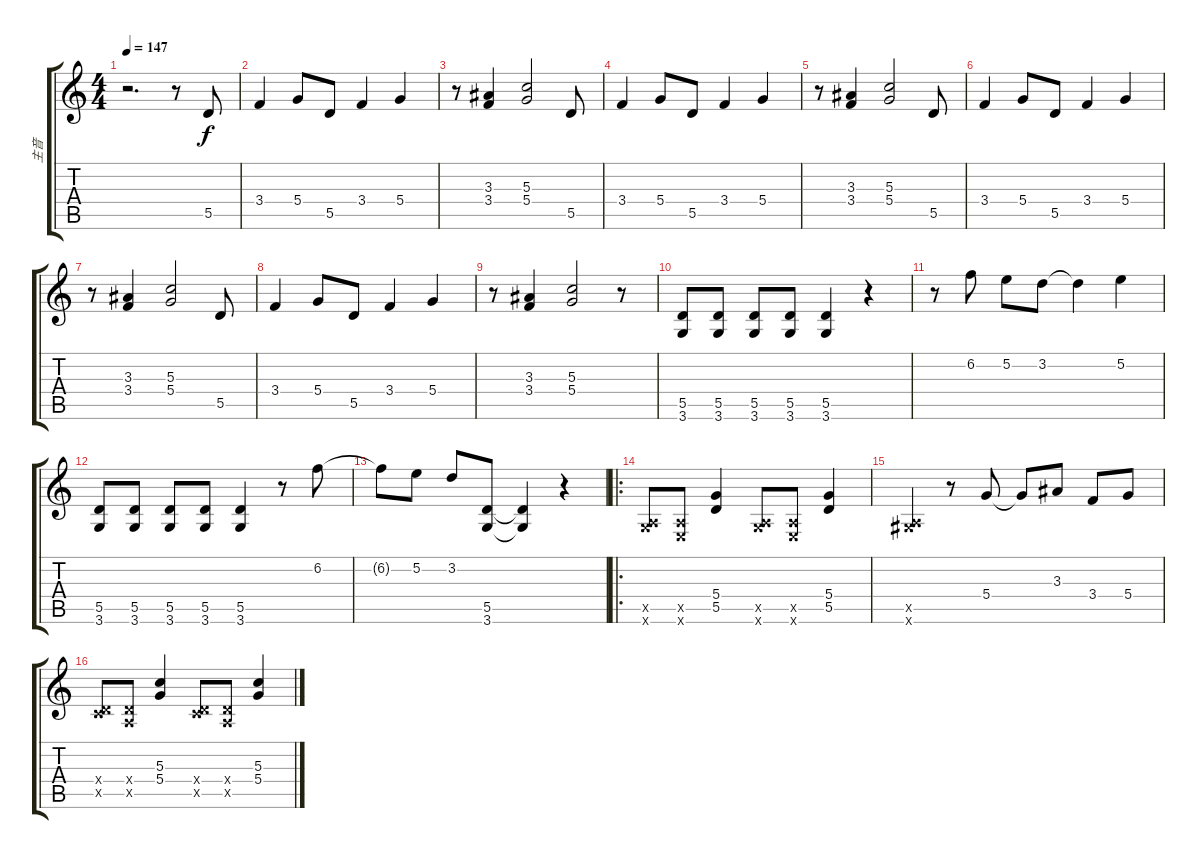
\track ("主音" "主音") {instrument distortionguitar}
\staff {score tabs}
\tuning (E4 B3 G3 D3 A2 E2) {hide}
\ts (4 4)
\tempo 147
\clef g2
\ks c
r.2{d dy f instrument distortionguitar} r.8 5.5.8 |
3.4.4 5.4.8 5.5.8 3.4.4 5.4.4 |
r.8 (3.3 3.4).4 (5.3 5.4).2 5.5.8 |
3.4.4 5.4.8 5.5.8 3.4.4 5.4.4 |
r.8 (3.3 3.4).4 (5.3 5.4).2 5.5.8 |
3.4.4 5.4.8 5.5.8 3.4.4 5.4.4 |
r.8 (3.3 3.4).4 (5.3 5.4).2 5.5.8 |
3.4.4 5.4.8 5.5.8 3.4.4 5.4.4 |
r.8 (3.3 3.4).4 (5.3 5.4).2 r.8 |
(5.5 3.6).8 (5.5 3.6).8 (5.5 3.6).8 (5.5 3.6).8 (5.5 3.6).4 r.4 |
r.8 6.2.8 5.2.8 3.2.8 3.2{t}.4 5.2.4 |
(5.5 3.6).8 (5.5 3.6).8 (5.5 3.6).8 (5.5 3.6).8 (5.5 3.6).4 r.8 6.2.8 |
6.2{t}.8 5.2.8 3.2.8 (5.5 3.6).8 (5.5{t} 3.6{t}).4 r.4 |
\ro
(0.5{x} 3.6{x}).8{volume 14 balance 16} (0.5{x} 0.6{x}).8 (5.4 5.5).4 (0.5{x} 3.6{x}).8 (0.5{x} 0.6{x}).8 (5.4 5.5).4 |
(0.5{x} 4.6{x}).4 r.8 5.4.8 5.4{t}.8 3.3.8 3.4.8 5.4.8 |
(0.4{x} 3.5{x}).8 (0.4{x} 0.5{x}).8 (5.3 5.4).4 (0.4{x} 3.5{x}).8 (0.4{x} 0.5{x}).8 (5.3 5.4).4
